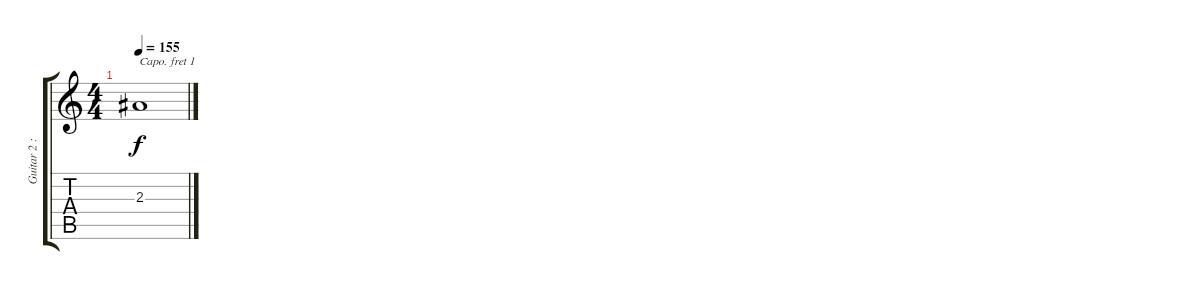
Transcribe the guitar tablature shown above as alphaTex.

\track ("Guitar 2 : Tom Linton" "Guitar 2 :") {instrument overdrivenguitar}
\staff {score tabs}
\capo 1
\tuning (E4 B3 G3 D3 A2 D2) {hide}
\ts (4 4)
\tempo 155
\clef g2
\ks c
2.3{t}.1{dy f}
